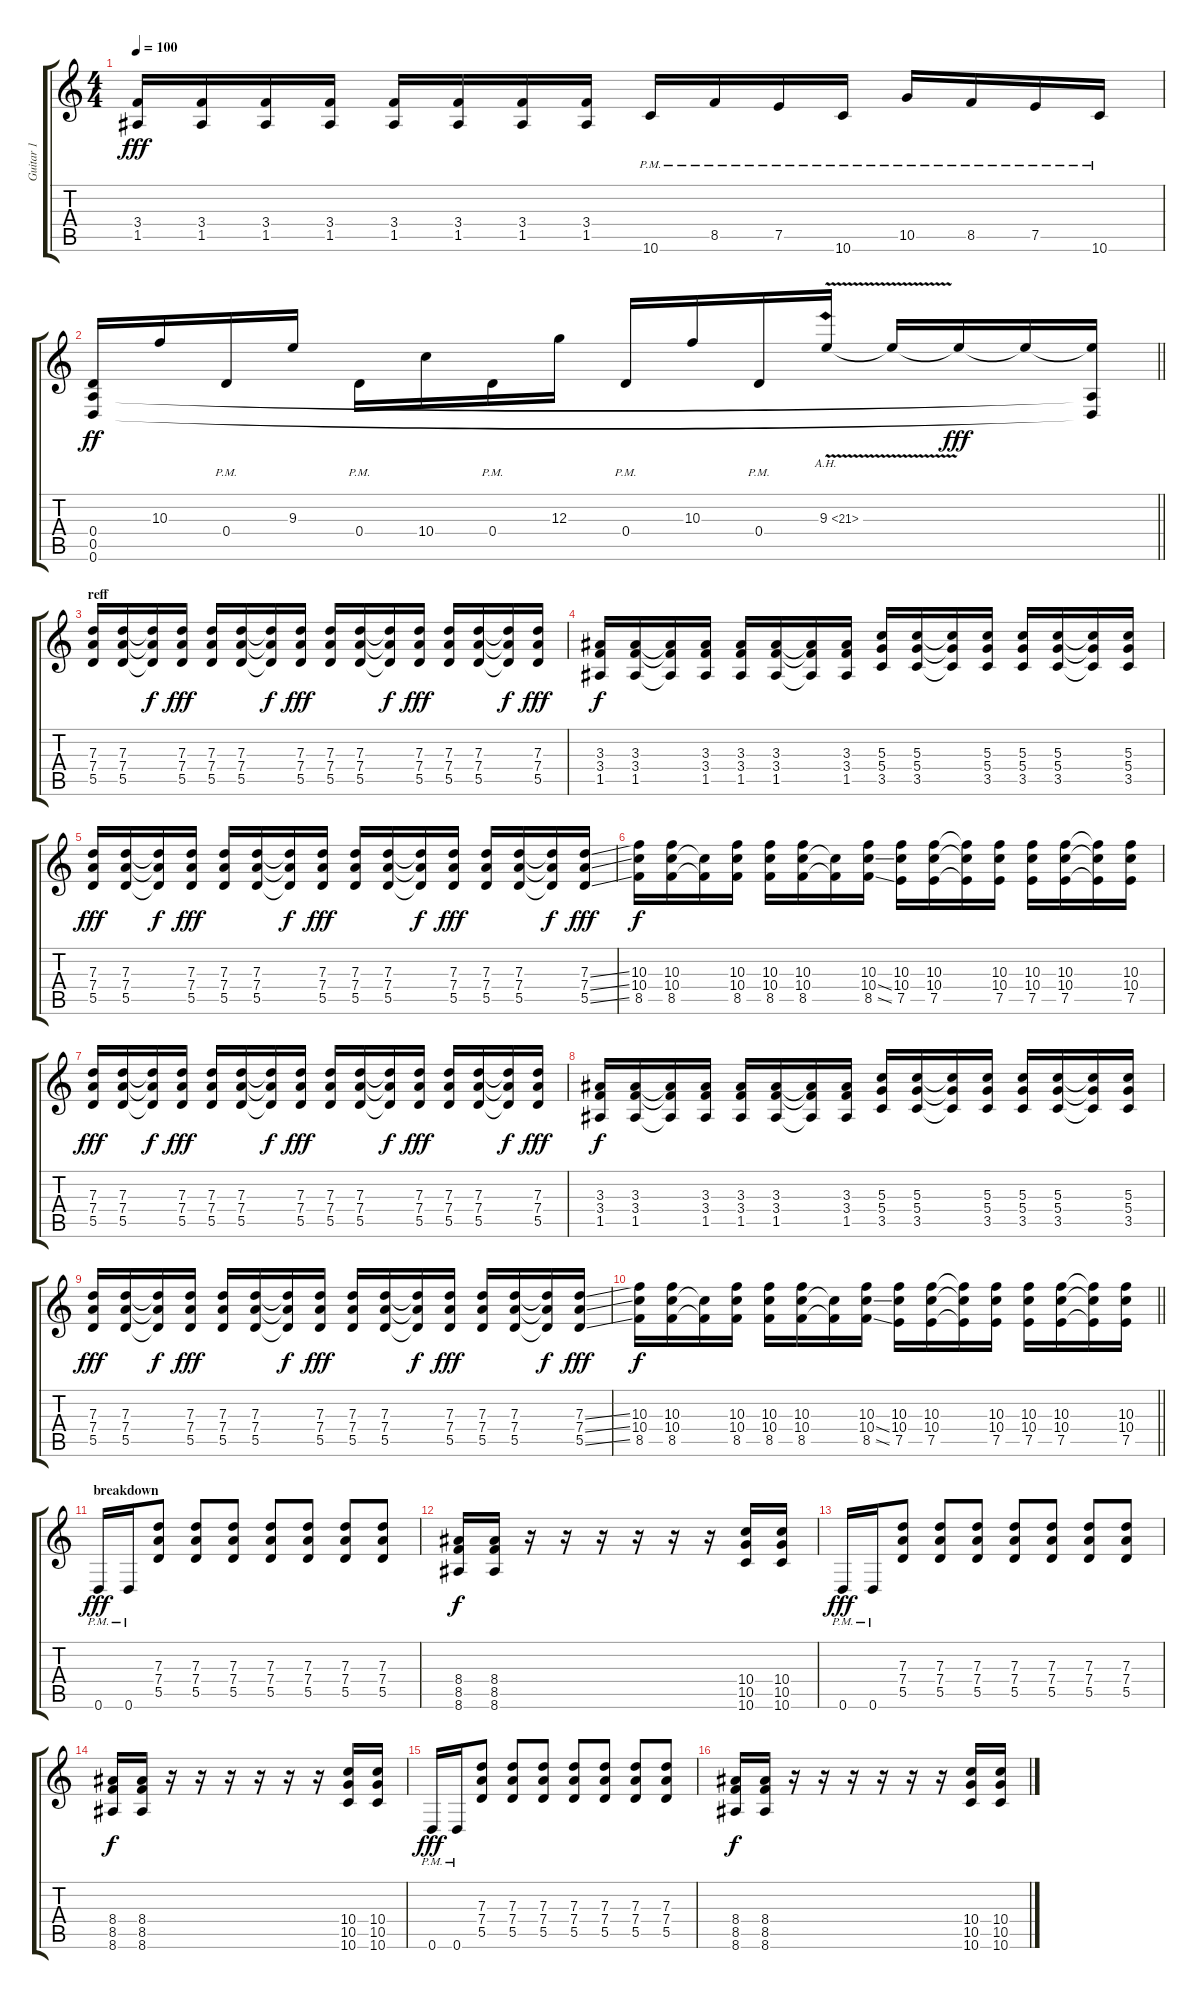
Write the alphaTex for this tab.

\track ("Guitar 1" "Guitar 1") {instrument overdrivenguitar}
\staff {score tabs}
\tuning (E4 B3 G3 D3 A2 D2) {hide}
\ts (4 4)
\tempo 100
\clef g2
\ks c
(3.4 1.5).16{dy fff} (3.4 1.5).16 (3.4 1.5).16 (3.4 1.5).16 (3.4 1.5).16 (3.4 1.5).16 (3.4 1.5).16 (3.4 1.5).16 10.6{pm}.16{volume 16} 8.5{pm}.16 7.5{pm}.16 10.6{pm}.16 10.5{pm}.16 8.5{pm}.16 7.5{pm}.16 10.6{pm}.16 |
\barLineRight lightlight
(0.4 0.5 0.6).16{dy ff} 10.3.16 0.4{pm}.16 9.3.16 0.4{pm}.16 10.4.16 0.4{pm}.16 12.3.16 0.4{pm}.16 10.3.16 0.4{pm}.16 9.3{ah 12 v}.16 9.3{t}.16 9.3{t}.16{dy fff} 9.3{t}.16 (9.3{t} 0.5{t} 0.6{t}).16 |
\section ("" "reff")
(7.3 7.4 5.5).16 (7.3 7.4 5.5).16 (7.3{t} 7.4{t} 5.5{t}).16{dy f} (7.3 7.4 5.5).16{dy fff} (7.3 7.4 5.5).16 (7.3 7.4 5.5).16 (7.3{t} 7.4{t} 5.5{t}).16{dy f} (7.3 7.4 5.5).16{dy fff} (7.3 7.4 5.5).16 (7.3 7.4 5.5).16 (7.3{t} 7.4{t} 5.5{t}).16{dy f} (7.3 7.4 5.5).16{dy fff} (7.3 7.4 5.5).16 (7.3 7.4 5.5).16 (7.3{t} 7.4{t} 5.5{t}).16{dy f} (7.3 7.4 5.5).16{dy fff} |
(3.3 3.4 1.5).16{dy f} (3.3 3.4 1.5).16 (3.3{t} 3.4{t} 1.5{t}).16 (3.3 3.4 1.5).16 (3.3 3.4 1.5).16 (3.3 3.4 1.5).16 (3.3{t} 3.4{t} 1.5{t}).16 (3.3 3.4 1.5).16 (5.3 5.4 3.5).16 (5.3 5.4 3.5).16 (5.3{t} 5.4{t} 3.5{t}).16 (5.3 5.4 3.5).16 (5.3 5.4 3.5).16 (5.3 5.4 3.5).16 (5.3{t} 5.4{t} 3.5{t}).16 (5.3 5.4 3.5).16 |
(7.3 7.4 5.5).16{dy fff} (7.3 7.4 5.5).16 (7.3{t} 7.4{t} 5.5{t}).16{dy f} (7.3 7.4 5.5).16{dy fff} (7.3 7.4 5.5).16 (7.3 7.4 5.5).16 (7.3{t} 7.4{t} 5.5{t}).16{dy f} (7.3 7.4 5.5).16{dy fff} (7.3 7.4 5.5).16 (7.3 7.4 5.5).16 (7.3{t} 7.4{t} 5.5{t}).16{dy f} (7.3 7.4 5.5).16{dy fff} (7.3 7.4 5.5).16 (7.3 7.4 5.5).16 (7.3{t} 7.4{t} 5.5{t}).16{dy f} (7.3{ss} 7.4{ss} 5.5{ss}).16{dy fff} |
(10.3 10.4 8.5).16{dy f} (10.3 10.4 8.5).16 (10.4{t} 8.5{t}).16 (10.3 10.4 8.5).16 (10.3 10.4 8.5).16 (10.3 10.4 8.5).16 (10.4{t} 8.5{t}).16 (10.3 10.4{ss} 8.5{ss}).16 (10.3 10.4 7.5).16 (10.3 10.4 7.5).16 (10.3{t} 10.4{t} 7.5{t}).16 (10.3 10.4 7.5).16 (10.3 10.4 7.5).16 (10.3 10.4 7.5).16 (10.3{t} 10.4{t} 7.5{t}).16 (10.3 10.4 7.5).16 |
(7.3 7.4 5.5).16{dy fff} (7.3 7.4 5.5).16 (7.3{t} 7.4{t} 5.5{t}).16{dy f} (7.3 7.4 5.5).16{dy fff} (7.3 7.4 5.5).16 (7.3 7.4 5.5).16 (7.3{t} 7.4{t} 5.5{t}).16{dy f} (7.3 7.4 5.5).16{dy fff} (7.3 7.4 5.5).16 (7.3 7.4 5.5).16 (7.3{t} 7.4{t} 5.5{t}).16{dy f} (7.3 7.4 5.5).16{dy fff} (7.3 7.4 5.5).16 (7.3 7.4 5.5).16 (7.3{t} 7.4{t} 5.5{t}).16{dy f} (7.3 7.4 5.5).16{dy fff} |
(3.3 3.4 1.5).16{dy f} (3.3 3.4 1.5).16 (3.3{t} 3.4{t} 1.5{t}).16 (3.3 3.4 1.5).16 (3.3 3.4 1.5).16 (3.3 3.4 1.5).16 (3.3{t} 3.4{t} 1.5{t}).16 (3.3 3.4 1.5).16 (5.3 5.4 3.5).16 (5.3 5.4 3.5).16 (5.3{t} 5.4{t} 3.5{t}).16 (5.3 5.4 3.5).16 (5.3 5.4 3.5).16 (5.3 5.4 3.5).16 (5.3{t} 5.4{t} 3.5{t}).16 (5.3 5.4 3.5).16 |
(7.3 7.4 5.5).16{dy fff} (7.3 7.4 5.5).16 (7.3{t} 7.4{t} 5.5{t}).16{dy f} (7.3 7.4 5.5).16{dy fff} (7.3 7.4 5.5).16 (7.3 7.4 5.5).16 (7.3{t} 7.4{t} 5.5{t}).16{dy f} (7.3 7.4 5.5).16{dy fff} (7.3 7.4 5.5).16 (7.3 7.4 5.5).16 (7.3{t} 7.4{t} 5.5{t}).16{dy f} (7.3 7.4 5.5).16{dy fff} (7.3 7.4 5.5).16 (7.3 7.4 5.5).16 (7.3{t} 7.4{t} 5.5{t}).16{dy f} (7.3{ss} 7.4{ss} 5.5{ss}).16{dy fff} |
\barLineRight lightlight
(10.3 10.4 8.5).16{dy f} (10.3 10.4 8.5).16 (10.4{t} 8.5{t}).16 (10.3 10.4 8.5).16 (10.3 10.4 8.5).16 (10.3 10.4 8.5).16 (10.4{t} 8.5{t}).16 (10.3 10.4{ss} 8.5{ss}).16 (10.3 10.4 7.5).16 (10.3 10.4 7.5).16 (10.3{t} 10.4{t} 7.5{t}).16 (10.3 10.4 7.5).16 (10.3 10.4 7.5).16 (10.3 10.4 7.5).16 (10.3{t} 10.4{t} 7.5{t}).16 (10.3 10.4 7.5).16 |
\section ("" "breakdown")
0.6{pm}.16{dy fff} 0.6{pm}.16 (7.3 7.4 5.5).8 (7.3 7.4 5.5).8 (7.3 7.4 5.5).8 (7.3 7.4 5.5).8 (7.3 7.4 5.5).8 (7.3 7.4 5.5).8 (7.3 7.4 5.5).8 |
(8.4 8.5 8.6).16{dy f} (8.4 8.5 8.6).16 r.16 r.16 r.16 r.16 r.16 r.16 (10.4 10.5 10.6).16 (10.4 10.5 10.6).16 |
0.6{pm}.16{dy fff} 0.6{pm}.16 (7.3 7.4 5.5).8 (7.3 7.4 5.5).8 (7.3 7.4 5.5).8 (7.3 7.4 5.5).8 (7.3 7.4 5.5).8 (7.3 7.4 5.5).8 (7.3 7.4 5.5).8 |
(8.4 8.5 8.6).16{dy f} (8.4 8.5 8.6).16 r.16 r.16 r.16 r.16 r.16 r.16 (10.4 10.5 10.6).16 (10.4 10.5 10.6).16 |
0.6{pm}.16{dy fff} 0.6{pm}.16 (7.3 7.4 5.5).8 (7.3 7.4 5.5).8 (7.3 7.4 5.5).8 (7.3 7.4 5.5).8 (7.3 7.4 5.5).8 (7.3 7.4 5.5).8 (7.3 7.4 5.5).8 |
(8.4 8.5 8.6).16{dy f} (8.4 8.5 8.6).16 r.16 r.16 r.16 r.16 r.16 r.16 (10.4 10.5 10.6).16 (10.4 10.5 10.6).16
